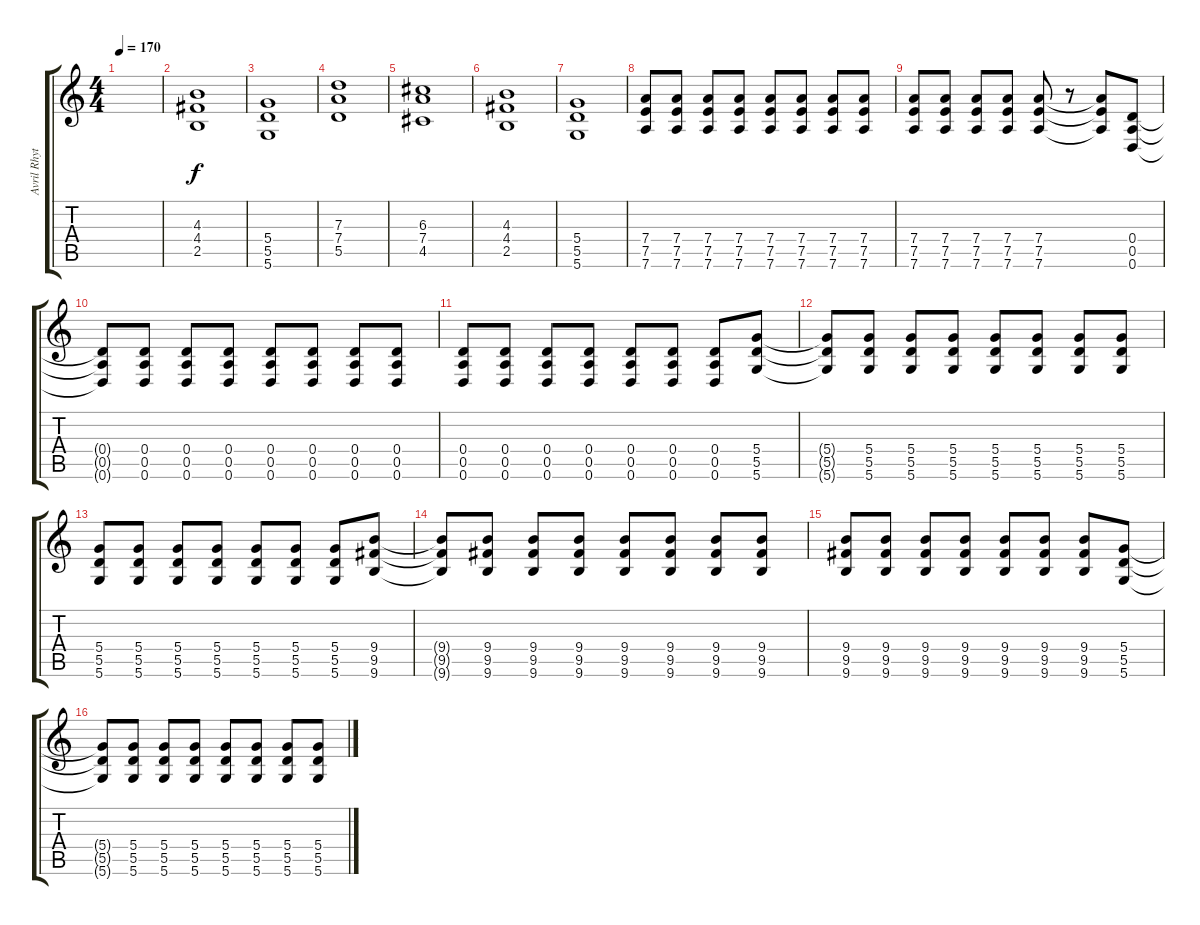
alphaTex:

\track ("Avril Rhythm 2" "Avril Rhyt") {instrument distortionguitar}
\staff {score tabs}
\tuning (E4 B3 G3 D3 A2 D2) {hide}
\ts (4 4)
\tempo 170
\clef g2
\ks c
|
(4.3 4.4 2.5).1 |
(5.4 5.5 5.6).1 |
(7.3 7.4 5.5).1 |
(6.3 7.4 4.5).1 |
(4.3 4.4 2.5).1 |
(5.4 5.5 5.6).1 |
(7.4 7.5 7.6).8 (7.4 7.5 7.6).8 (7.4 7.5 7.6).8 (7.4 7.5 7.6).8 (7.4 7.5 7.6).8 (7.4 7.5 7.6).8 (7.4 7.5 7.6).8 (7.4 7.5 7.6).8 |
(7.4 7.5 7.6).8 (7.4 7.5 7.6).8 (7.4 7.5 7.6).8 (7.4 7.5 7.6).8 (7.4 7.5 7.6).8 r.8 (7.4{t} 7.5{t} 7.6{t}).8 (0.4 0.5 0.6).8 |
(0.4{t} 0.5{t} 0.6{t}).8 (0.4 0.5 0.6).8 (0.4 0.5 0.6).8 (0.4 0.5 0.6).8 (0.4 0.5 0.6).8 (0.4 0.5 0.6).8 (0.4 0.5 0.6).8 (0.4 0.5 0.6).8 |
(0.4 0.5 0.6).8 (0.4 0.5 0.6).8 (0.4 0.5 0.6).8 (0.4 0.5 0.6).8 (0.4 0.5 0.6).8 (0.4 0.5 0.6).8 (0.4 0.5 0.6).8 (5.4 5.5 5.6).8 |
(5.4{t} 5.5{t} 5.6{t}).8 (5.4 5.5 5.6).8 (5.4 5.5 5.6).8 (5.4 5.5 5.6).8 (5.4 5.5 5.6).8 (5.4 5.5 5.6).8 (5.4 5.5 5.6).8 (5.4 5.5 5.6).8 |
(5.4 5.5 5.6).8 (5.4 5.5 5.6).8 (5.4 5.5 5.6).8 (5.4 5.5 5.6).8 (5.4 5.5 5.6).8 (5.4 5.5 5.6).8 (5.4 5.5 5.6).8 (9.4 9.5 9.6).8 |
(9.4{t} 9.5{t} 9.6{t}).8 (9.4 9.5 9.6).8 (9.4 9.5 9.6).8 (9.4 9.5 9.6).8 (9.4 9.5 9.6).8 (9.4 9.5 9.6).8 (9.4 9.5 9.6).8 (9.4 9.5 9.6).8 |
(9.4 9.5 9.6).8 (9.4 9.5 9.6).8 (9.4 9.5 9.6).8 (9.4 9.5 9.6).8 (9.4 9.5 9.6).8 (9.4 9.5 9.6).8 (9.4 9.5 9.6).8 (5.4 5.5 5.6).8 |
(5.4{t} 5.5{t} 5.6{t}).8 (5.4 5.5 5.6).8 (5.4 5.5 5.6).8 (5.4 5.5 5.6).8 (5.4 5.5 5.6).8 (5.4 5.5 5.6).8 (5.4 5.5 5.6).8 (5.4 5.5 5.6).8
